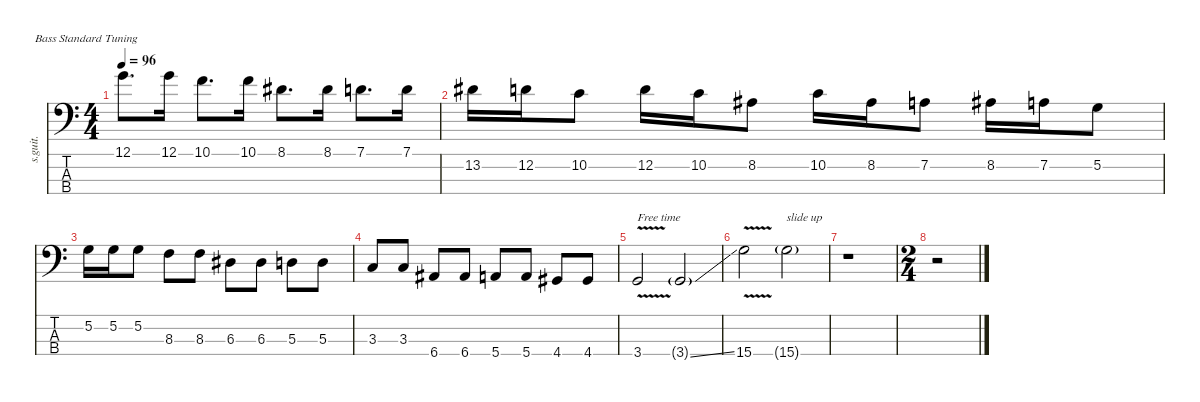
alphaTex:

\defaultSystemsLayout 4
\hideDynamics
\bracketExtendMode nobrackets
\track ("Flea" "s.guit.") {instrument electricbassfinger}
\staff {score tabs}
\tuning (G2 D2 A1 E1)
\ts (4 4)
\tempo 96
\clef f4
\ks c
12.1.8{d dy mf} 12.1.16 10.1.8{d} 10.1.16 8.1{acc #}.8{d} 8.1{acc #}.16 7.1.8{d} 7.1.16 |
13.2{acc #}.16 12.2.16 10.2.8 12.2.16 10.2.16 8.2{acc #}.8 10.2.16 8.2{acc #}.16 7.2.8 8.2{acc #}.16 7.2.16 5.2.8 |
5.2.16 5.2.16 5.2.8 8.3.8 8.3.8 6.3{acc #}.8 6.3{acc #}.8 5.3.8 5.3.8 |
3.3.8 3.3.8 6.4{acc #}.8 6.4{acc #}.8 5.4.8 5.4.8 4.4{acc #}.8 4.4{acc #}.8 |
3.4{v}.2{txt "Free time"} 3.4{ss g}.2{dy mp} |
15.4{v}.2{dy f} 15.4{g}.2{txt "slide up" dy mp} |
r.1 |
\ts (2 4)
\beaming (8 2 2 2 2)
r.2
